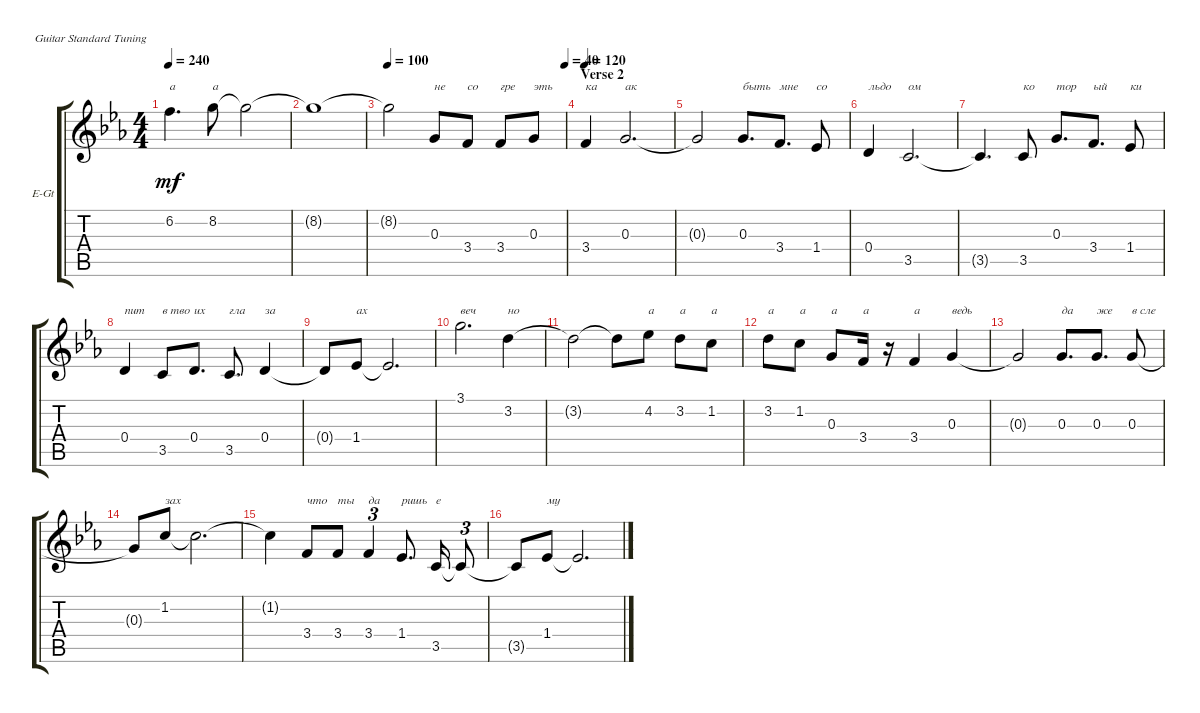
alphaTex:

\bracketExtendMode groupsimilarinstruments
\firstSystemTrackNameOrientation horizontal
\otherSystemsTrackNameOrientation horizontal
\track ("vocal (Artur Potemkin)" "E-Gt") {instrument electricguitarclean}
\staff {score tabs}
\tuning (E4 B3 G3 D3 A2 E2)
\ts (4 4)
\tempo 240
\clef g2
\scale
0.333333
\ks cminor
6.2.4{d txt "а" dy mf} 8.2.8{txt "а"} 8.2{t}.2 |
\scale
0.333333 8.2{t}.1 |
\tempo 100
\tempo (40 1)
\scale
0.333333 8.2{t}.2 0.3.8{txt "не"} 3.4.8{txt "со"} 3.4.8{txt "гре"} 0.3.8{txt "эть"} |
\section ("" "Verse 2")
\tempo 120
\scale
0.333333 3.4.4{txt "ка"} 0.3.2{d txt "ак"} |
\scale
0.333333 0.3{t}.2 0.3.8{d txt "быть"} 3.4.8{d txt "мне"} 1.4.8{txt "со"} |
\scale
0.333333 0.4.4{txt "льдо"} 3.5.2{d txt "ом"} |
\scale
0.333333 3.5{t}.4{d} 3.5.8{txt "ко"} 0.3.8{d txt "тор"} 3.4.8{d txt "ый"} 1.4.8{txt "ки"} |
\scale
0.333333 0.4.4{txt "пит"} 3.5.8{txt "в тво"} 0.4.8{d txt "их"} 3.5.8{d txt "гла"} 0.4.4{txt "за"} |
\scale
0.333333 0.4{t}.8 1.4.8{txt "ах"} 1.4{t}.2{d} |
\scale
0.333333 3.1.2{d txt "веч"} 3.2.4{txt "но"} |
\scale
0.333333 3.2{t}.2 3.2{t}.8 4.2.8{txt "а"} 3.2.8{txt "а"} 1.2.8{txt "а"} |
\scale
0.333333 3.2.8{txt "а"} 1.2.8{txt "а"} 0.3.8{txt "а"} 3.4.16{txt "а"} r.16 3.4.4{txt "а"} 0.3.4{txt "ведь"} |
\scale
0.333333 0.3{t}.2 0.3.8{d txt "да"} 0.3.8{d txt "же"} 0.3.8{txt "в сле"} |
\scale
0.333333 0.3{t}.8 1.2.8{txt "зах"} 1.2{t}.2{d} |
\scale
0.333333 1.2{t}.4 3.4.8{txt "что"} 3.4.8{txt "ты"} 3.4.4{tu (3 2) txt "да"} 1.4.8{d txt "ришь"} 3.5.16{txt "е"} 3.5{t}.8{tu (3 2)} |
\scale
0.333333 3.5{t}.8 1.4.8{txt "му"} 1.4{t}.2{d}
